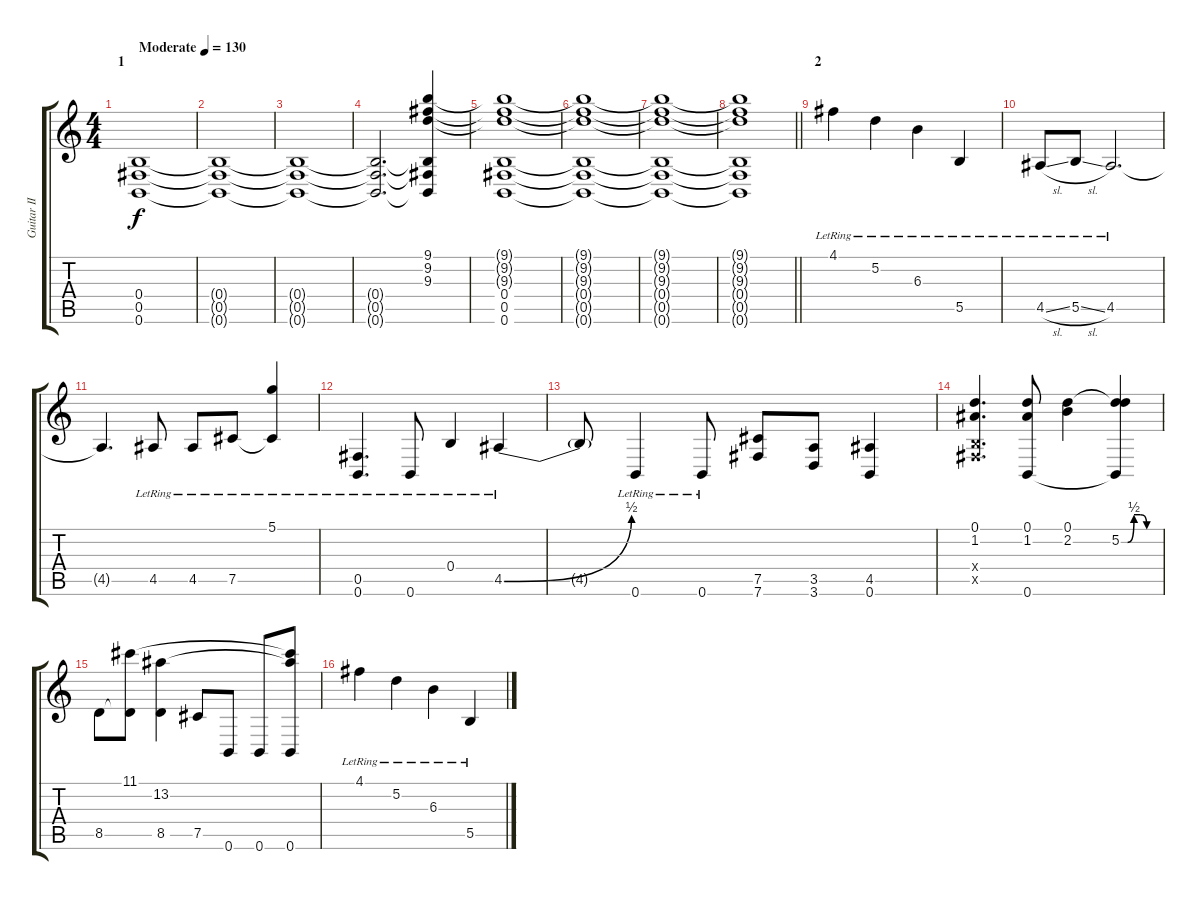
\track ("Guitar II" "Guitar II") {instrument distortionguitar}
\staff {score tabs}
\tuning (D4 A3 F3 B2 Gb2 B1) {hide}
\ts (4 4)
\section ("" "1")
\tempo (130 "Moderate")
\clef g2
\ks c
(0.4 0.5 0.6).1{dy f instrument distortionguitar} |
(0.4{t} 0.5{t} 0.6{t}).1 |
(0.4{t} 0.5{t} 0.6{t}).1 |
(0.4{t} 0.5{t} 0.6{t}).2{d} (9.1 9.2 9.3 0.4{t} 0.5{t} 0.6{t}).4 |
(9.1{t} 9.2{t} 9.3{t} 0.4 0.5 0.6).1 |
(9.1{t} 9.2{t} 9.3{t} 0.4{t} 0.5{t} 0.6{t}).1 |
(9.1{t} 9.2{t} 9.3{t} 0.4{t} 0.5{t} 0.6{t}).1 |
\barLineRight lightlight
(9.1{t} 9.2{t} 9.3{t} 0.4{t} 0.5{t} 0.6{t}).1 |
\section ("" "2")
4.1{lr}.4 5.2{lr}.4 6.3{lr}.4 5.5{lr}.4 |
4.5{sl lr}.8 5.5{sl lr}.8 4.5{lr}.2{d} |
4.5{t}.4{d} 4.5{lr}.8 4.5{lr}.8 7.5{lr}.8 (5.1{lr} 7.5{t}).4 |
(0.5{lr} 0.6{lr}).4{d} 0.6{lr}.8 0.4{lr}.4 4.5{be (bend 0 0 60 2) lr}.4 |
4.5{t}.8 0.6{lr}.4 0.6{lr}.8 (7.5 7.6).8 (3.5 3.6).8 (4.5 0.6).4 |
(0.1 1.2 0.4{x} 0.5{x}).4{d} (0.1 1.2 0.6).8 (0.1 2.2).4 (0.1{t} 5.2{be (custom 0 0 10 0 20 2 30 2 40 0 60 0)} 0.6{t}).4 |
8.5.8 (11.1 8.5{t}).8 (13.2 8.5).4 7.5.8 0.6.8 0.6.8 (11.1{t} 13.2{t} 0.6).8 |
4.1{lr}.4 5.2{lr}.4 6.3{lr}.4 5.5{lr}.4
